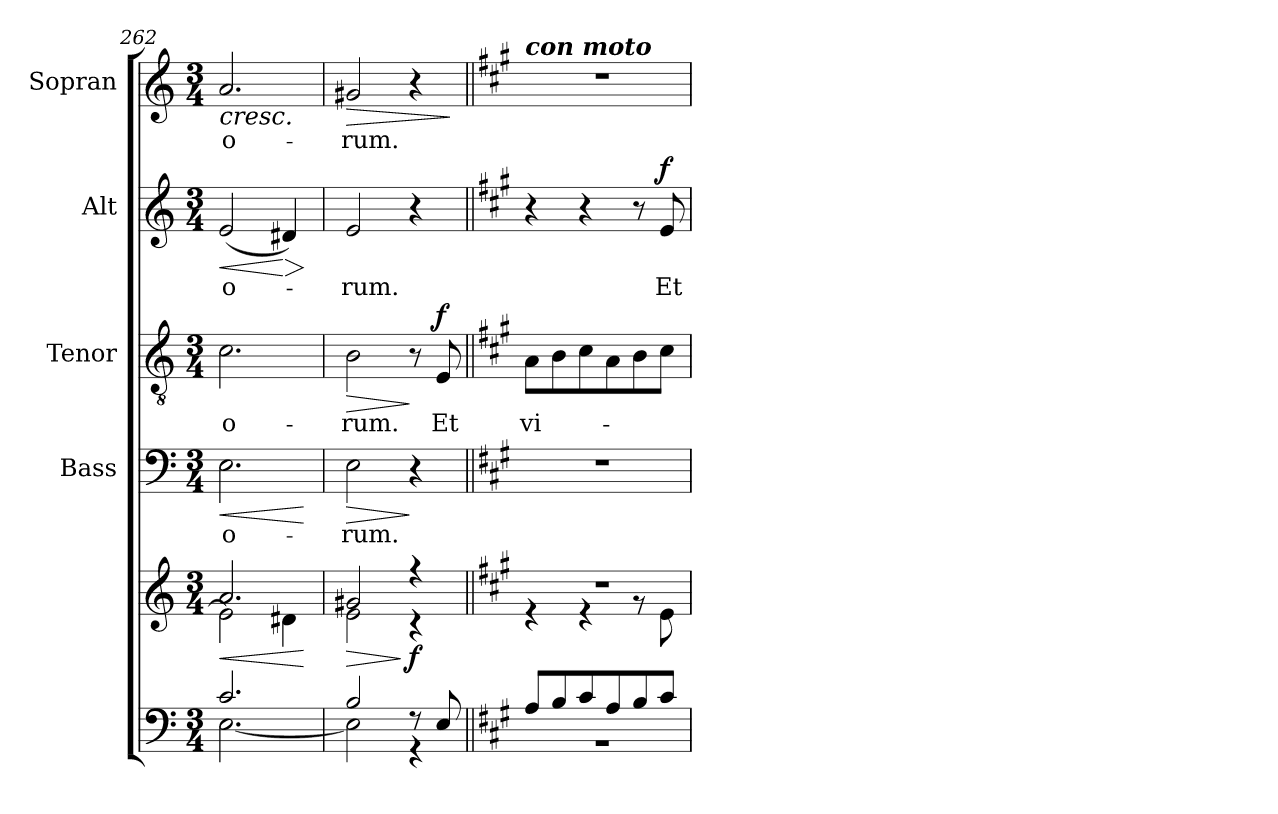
**kern	**kern	**dynam	**kern	**text	**dynam	**kern	**text	**dynam	**kern	**text	**dynam	**kern	**text	**dynam
*part5	*part5	*part5	*part4	*part4	*part4	*part3	*part3	*part3	*part2	*part2	*part2	*part1	*part1	*part1
*staff6	*staff5	*staff5/6	*staff4	*staff4	*staff4	*staff3	*staff3	*staff3	*staff2	*staff2	*staff2	*staff1	*staff1	*staff1
*	*	*	*I"Bass	*	*	*I"Tenor	*	*	*I"Alt	*	*	*I"Sopran	*	*
*	*	*	*I'B.	*	*	*I'T.	*	*	*I'A.	*	*	*I'S.	*	*
*clefF4	*clefG2	*	*clefF4	*	*	*clefGv2	*	*	*clefG2	*	*	*clefG2	*	*
*k[]	*k[]	*	*k[]	*	*	*k[]	*	*	*k[]	*	*	*k[]	*	*
*C:	*C:	*	*C:	*	*	*C:	*	*	*C:	*	*	*C:	*	*
*M3/4	*M3/4	*	*M3/4	*	*	*M3/4	*	*	*M3/4	*	*	*M3/4	*	*
=262	=262	=262	=262	=262	=262	=262	=262	=262	=262	=262	=262	=262	=262	=262
*^	*^	*	*	*	*	*	*	*	*	*	*	*	*	*
!	!	!	!	!LO:HP:b	!	!LO:LY:b	!LO:HP:b	!	!LO:LY:b	!	!	!LO:LY:b	!LO:HP:b	!	!LO:LY:b	!LO:HP:b
2.c/	[<2.E\	2.a/	2e\]	<	2.E\	-o-	<	2.c\	-o-	.	(<2e/	-o-	<	2.a/	-o-	<
!	!	!	!	!	!	!	!	!	!	!	!	!	!LO:HP:n=1:b	!	!	!
.	.	.	4d#X\	.	.	.	.	.	.	.	4d#X/)	.	[ >	.	.	.
*v	*v	*	*	*	*	*	*	*	*	*	*	*	*	*	*	*
*	*v	*v	*	*	*	*	*	*	*	*	*	*	*	*	*
.	.	[	.	.	[	.	.	.	.	.	]	.	.	.
=263	=263	=263	=263	=263	=263	=263	=263	=263	=263	=263	=263	=263	=263	=263
*^	*	*	*	*	*	*	*	*	*	*	*	*	*	*
!	!	!	!LO:HP:b	!	!LO:LY:b	!LO:HP:b	!	!LO:LY:b	!LO:HP:b	!	!LO:LY:b	!	!	!LO:LY:b	!LO:HP:b
*	*	*^	*	*	*	*	*	*	*	*	*	*	*	*	*
2B/	2E\]	2g#X/	2e\	>	2E\	-rum.	>	2B\	-rum.	>	2e/	-rum.	.	2g#X/	-rum.	>
!	!	!	!	!LO:DY:n=1:b	!	!	!	!	!	!	!	!	!	!	!	!
8rF	4rGG	4r	4r	] f	4r	.	]	8r	.	]	4r	.	.	4r	.	[
!	!	!	!	!	!	!	!	!	!LO:LY:b	!LO:DY:a	!	!	!	!	!	!
8E/	.	.	.	.	.	.	.	8E/	Et	f	.	.	.	.	.	.
*v	*v	*	*	*	*	*	*	*	*	*	*	*	*	*	*	*
*	*v	*v	*	*	*	*	*	*	*	*	*	*	*	*	*
.	.	.	.	.	.	.	.	.	.	.	.	.	.	]
=264||	=264||	=264||	=264||	=264||	=264||	=264||	=264||	=264||	=264||	=264||	=264||	=264||	=264||	=264||
*k[f#c#g#]	*k[f#c#g#]	*	*k[f#c#g#]	*	*	*k[f#c#g#]	*	*	*k[f#c#g#]	*	*	*k[f#c#g#]	*	*
*A:	*A:	*	*A:	*	*	*A:	*	*	*A:	*	*	*A:	*	*
*^	*	*	*	*	*	*	*	*	*	*	*	*	*	*
!	!	!	!	!	!	!	!	!	!	!	!	!	!LO:TX:a:Bi:t=con moto	!	!
!	!LO:N:vis=1	!LO:N:vis=1	!	!	!	!	!	!LO:LY:b	!	!	!	!	!	!	!
*	*	*^	*	*	*	*	*	*	*	*	*	*	*	*	*
8A/L	2.rBB	2.r	4re	.	2.r	.	.	8A\L	vi-	.	4r	.	.	2.r	.	.
8B/	.	.	.	.	.	.	.	8B\	.	.	.	.	.	.	.	.
8c#/	.	.	4re	.	.	.	.	8c#\	.	.	4r	.	.	.	.	.
8A/	.	.	.	.	.	.	.	8A\	.	.	.	.	.	.	.	.
8B/	.	.	8rf	.	.	.	.	8B\	.	.	8r	.	.	.	.	.
!	!	!	!	!	!	!	!	!	!	!	!	!LO:LY:b	!LO:DY:a	!	!	!
8c#/J	.	.	8e\	.	.	.	.	8c#\J	.	.	8e/	Et	f	.	.	.
*v	*v	*	*	*	*	*	*	*	*	*	*	*	*	*	*	*
*	*v	*v	*	*	*	*	*	*	*	*	*	*	*	*	*
=	=	=	=	=	=	=	=	=	=	=	=	=	=	=
*-	*-	*-	*-	*-	*-	*-	*-	*-	*-	*-	*-	*-	*-	*-
